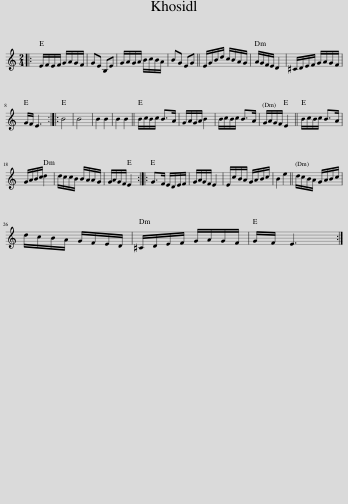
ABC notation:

X:1
L:1/8
M:2/4
I:linebreak $
K:C
V:1 treble
V:1
|: E/F/E/F/ G/A/G/F/ | GE B,E | G/A/G/A/ B/c/B/A/ | BG EG || E/G/B/d/ c/B/A/G/ | %5
 A/G/F/E/ D2 | ^C/D/E/F/ G/A/G/F/ |$ G/F/ E3 :: B4 | B4 | %10
 B2 B2 | B2 B2 || B/c/B/c/ B>A | G/A/G/A/ B2 | B/c/B/c/ B>A | %15
 G/A/G/F/ E2 || B/c/B/c/ B>A |$ G/A/B/c/ d2 | d/c/c/B/ B/A/A/G/ | G/A/G/F/ E2 :: %20
 G>F E/D/E/F/ | G/A/G/F/ E2 | E/c/B/A/ G/A/B/c/ | B2 e2 || d/c/B/A/ G/A/B/c/ |$ %25
 d/c/B/A/ G/F/E/D/ | ^C/D/E/F/ G/A/G/F/ | G/F/ E3 :| %28
